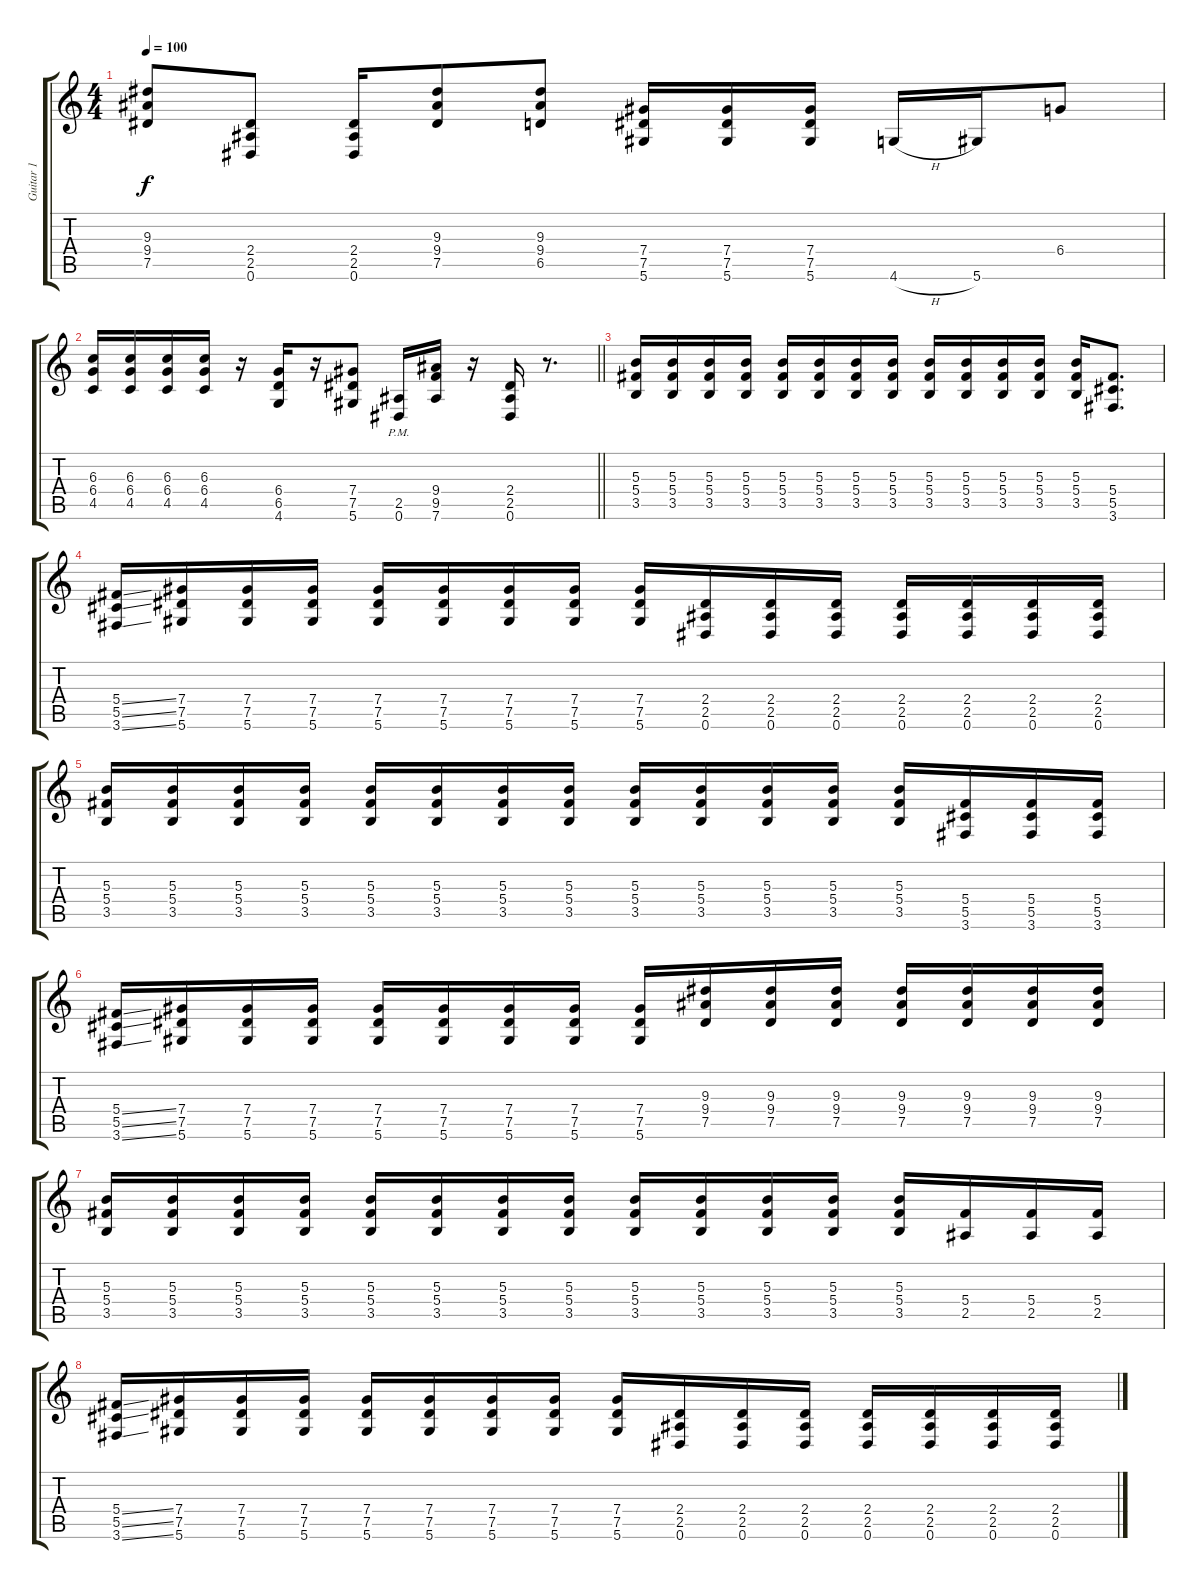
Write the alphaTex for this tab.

\track ("Guitar 1" "Guitar 1") {instrument overdrivenguitar}
\staff {score tabs}
\tuning (Eb4 Bb3 Gb3 Db3 Ab2 Eb2) {hide}
\ts (4 4)
\tempo 100
\clef g2
\ks c
(9.3 9.4 7.5).8{dy f} (2.4 2.5 0.6).8 (2.4 2.5 0.6).16 (9.3 9.4 7.5).8 (9.3 9.4 6.5).8 (7.4 7.5 5.6).16 (7.4 7.5 5.6).16 (7.4 7.5 5.6).16 4.6{h}.16 5.6.16 6.4.8 |
\barLineRight lightlight
(6.3 6.4 4.5).16 (6.3 6.4 4.5).16 (6.3 6.4 4.5).16 (6.3 6.4 4.5).16 r.16 (6.4 6.5 4.6).16 r.16 (7.4 7.5 5.6).8 (2.5{pm} 0.6{pm}).16 (9.4 9.5 7.6).16 r.16 (2.4 2.5 0.6).16 r.8{d} |
(5.3 5.4 3.5).16 (5.3 5.4 3.5).16 (5.3 5.4 3.5).16 (5.3 5.4 3.5).16 (5.3 5.4 3.5).16 (5.3 5.4 3.5).16 (5.3 5.4 3.5).16 (5.3 5.4 3.5).16 (5.3 5.4 3.5).16 (5.3 5.4 3.5).16 (5.3 5.4 3.5).16 (5.3 5.4 3.5).16 (5.3 5.4 3.5).16 (5.4 5.5 3.6).8{d} |
(5.4{ss} 5.5{ss} 3.6{ss}).16 (7.4 7.5 5.6).16 (7.4 7.5 5.6).16 (7.4 7.5 5.6).16 (7.4 7.5 5.6).16 (7.4 7.5 5.6).16 (7.4 7.5 5.6).16 (7.4 7.5 5.6).16 (7.4 7.5 5.6).16 (2.4 2.5 0.6).16 (2.4 2.5 0.6).16 (2.4 2.5 0.6).16 (2.4 2.5 0.6).16 (2.4 2.5 0.6).16 (2.4 2.5 0.6).16 (2.4 2.5 0.6).16 |
(5.3 5.4 3.5).16 (5.3 5.4 3.5).16 (5.3 5.4 3.5).16 (5.3 5.4 3.5).16 (5.3 5.4 3.5).16 (5.3 5.4 3.5).16 (5.3 5.4 3.5).16 (5.3 5.4 3.5).16 (5.3 5.4 3.5).16 (5.3 5.4 3.5).16 (5.3 5.4 3.5).16 (5.3 5.4 3.5).16 (5.3 5.4 3.5).16 (5.4 5.5 3.6).16 (5.4 5.5 3.6).16 (5.4 5.5 3.6).16 |
(5.4{ss} 5.5{ss} 3.6{ss}).16 (7.4 7.5 5.6).16 (7.4 7.5 5.6).16 (7.4 7.5 5.6).16 (7.4 7.5 5.6).16 (7.4 7.5 5.6).16 (7.4 7.5 5.6).16 (7.4 7.5 5.6).16 (7.4 7.5 5.6).16 (9.3 9.4 7.5).16 (9.3 9.4 7.5).16 (9.3 9.4 7.5).16 (9.3 9.4 7.5).16 (9.3 9.4 7.5).16 (9.3 9.4 7.5).16 (9.3 9.4 7.5).16 |
(5.3 5.4 3.5).16 (5.3 5.4 3.5).16 (5.3 5.4 3.5).16 (5.3 5.4 3.5).16 (5.3 5.4 3.5).16 (5.3 5.4 3.5).16 (5.3 5.4 3.5).16 (5.3 5.4 3.5).16 (5.3 5.4 3.5).16 (5.3 5.4 3.5).16 (5.3 5.4 3.5).16 (5.3 5.4 3.5).16 (5.3 5.4 3.5).16 (5.4 2.5).16 (5.4 2.5).16 (5.4 2.5).16 |
(5.4{ss} 5.5{ss} 3.6{ss}).16 (7.4 7.5 5.6).16 (7.4 7.5 5.6).16 (7.4 7.5 5.6).16 (7.4 7.5 5.6).16 (7.4 7.5 5.6).16 (7.4 7.5 5.6).16 (7.4 7.5 5.6).16 (7.4 7.5 5.6).16 (2.4 2.5 0.6).16 (2.4 2.5 0.6).16 (2.4 2.5 0.6).16 (2.4 2.5 0.6).16 (2.4 2.5 0.6).16 (2.4 2.5 0.6).16 (2.4 2.5 0.6).16
